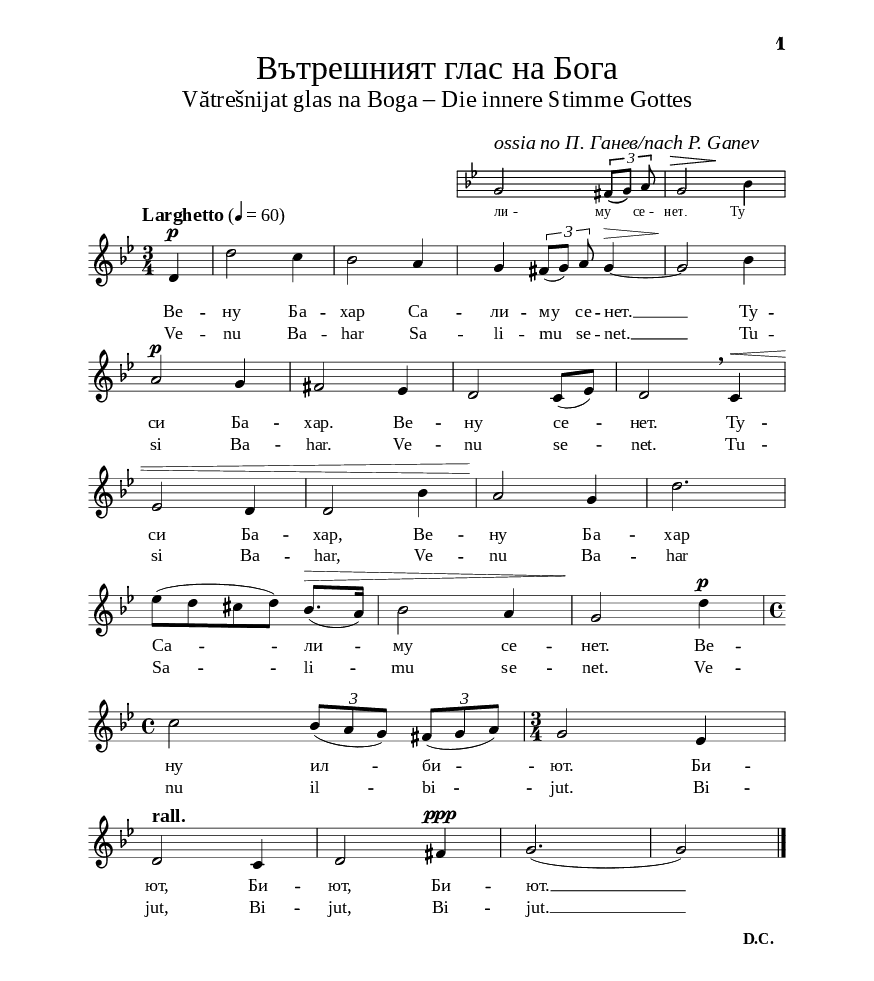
\version "2.24.3"

% include paper part and global functions
\include "include/globals.ily"

\bookpart {
  \label #'ref200
  \tocItem \markup "Вътрешният глас на Бога – Vătrešnijat glas na Boga "
  \include "include/bookpart-paper.ily"
  \score {
    \include "include/score-layout.ily"

    \new Staff = main \relative c' {
      \clef treble
      \key g \minor
      \time 3/4
      \tempoFunc "Larghetto" 4 "60"
      \autoBeamOff

      \partial 4
      d4^\p | % 2
      d'2 c4 | % 3
      bes2 a4 | % 4
      <<
        {
          g4 \times 2/3 {
            fis8 ( [g8] ) a8
          }
          g4^\> ~ | % 5
          g2 \! bes4 \break | % 6
        }
        \new Staff \with {
          \override VerticalAxisGroup.default-staff-staff-spacing =
          #'((basic-distance . 10.5)
             (padding . -30))
          \remove "Time_signature_engraver"
          alignAboveContext = #"main"
          fontSize = #-1
          \override StaffSymbol.staff-space = #(magstep -1)
          \override StaffSymbol.thickness = #(magstep -1)
          firstClef = ##f
        }
        {
          \key g \minor
          g2_\markup {  "ли -                      му      се -   нет.            Ту" }  ^\markup { \huge \italic "ossia по П. Ганев/nach P. Ganev"}     \times 2/3 {
            fis8 ( [g8] )
            \once \override Hairpin.to-barline = ##f
            \once \override Hairpin.shorten-pair = #'(4 . -4)
            a8^\>
          } |
          g2\! bes4 \break |
        }
      >>
      a2^\p g4 | % 7
      fis2 es4 | % 8
      d2 c8 ( [es8] ) | % 9
      d2 \breathe  c4^\< \break
      es2 d4 | % 11
      d2 bes'4 | % 12
      a2 \!  g4 | % 13
      d'2. \break | % 14
      es8 ( [d8 cis8 d8] )  bes8.^\>  ( [a16] ) | % 15
      bes2 a4 | % 16
      g2 \! d'4^\p \break | % 17
      \time 4/4  c2
      \times 2/3  {
        bes8 [( a8 g8 )]
      }
      \times 2/3  {
        fis8 ( [g8 a8] )
      }
      | % 18
      \time 3/4  g2 es4 \break | % 19
      \tempo "rall." d2 c4 |
      d2 fis4^\ppp | % 21
      g2. ( | % 22
      g2 )\bar "|."
    }

    \addlyrics {
      Ве -- ну Ба
      -- хар Са -- ли -- му  се -- нет. __ Ту -- си Ба --
      хар. Ве -- ну се -- нет. Ту -- си Ба -- хар, Ве
      -- ну Ба -- хар Са -- ли -- му се -- нет. Ве --
      ну ил -- би -- ют. Би -- ют, Би -- ют, Би -- ют. __}

      \addlyrics {
        Ve -- nu Ba
        -- har Sa -- li -- mu  se -- net. __ Tu -- si Ba --
        har. Ve -- nu se -- net. Tu -- si Ba -- har, Ve
        -- nu Ba -- har Sa -- li -- mu se -- net. Ve --
        nu il -- bi -- jut. Bi -- jut, Bi -- jut, Bi -- jut. __}


        \header {
          title = \titleFunc "Вътрешният глас на Бога" "Vătrešnijat glas na Boga – Die innere Stimme Gottes"

        }

        \midi{}

      } % score
      \markup \empty-one
      \markup \dc-one "D.C."
      \markup \vspace #2
      % include foreign translation(s) of the song
      %\include "../../lyrics/de/200_vatreshniya_glas_na_boga_lyrics_de.ly"

    } % bookpart

    % Più mosso
    %
